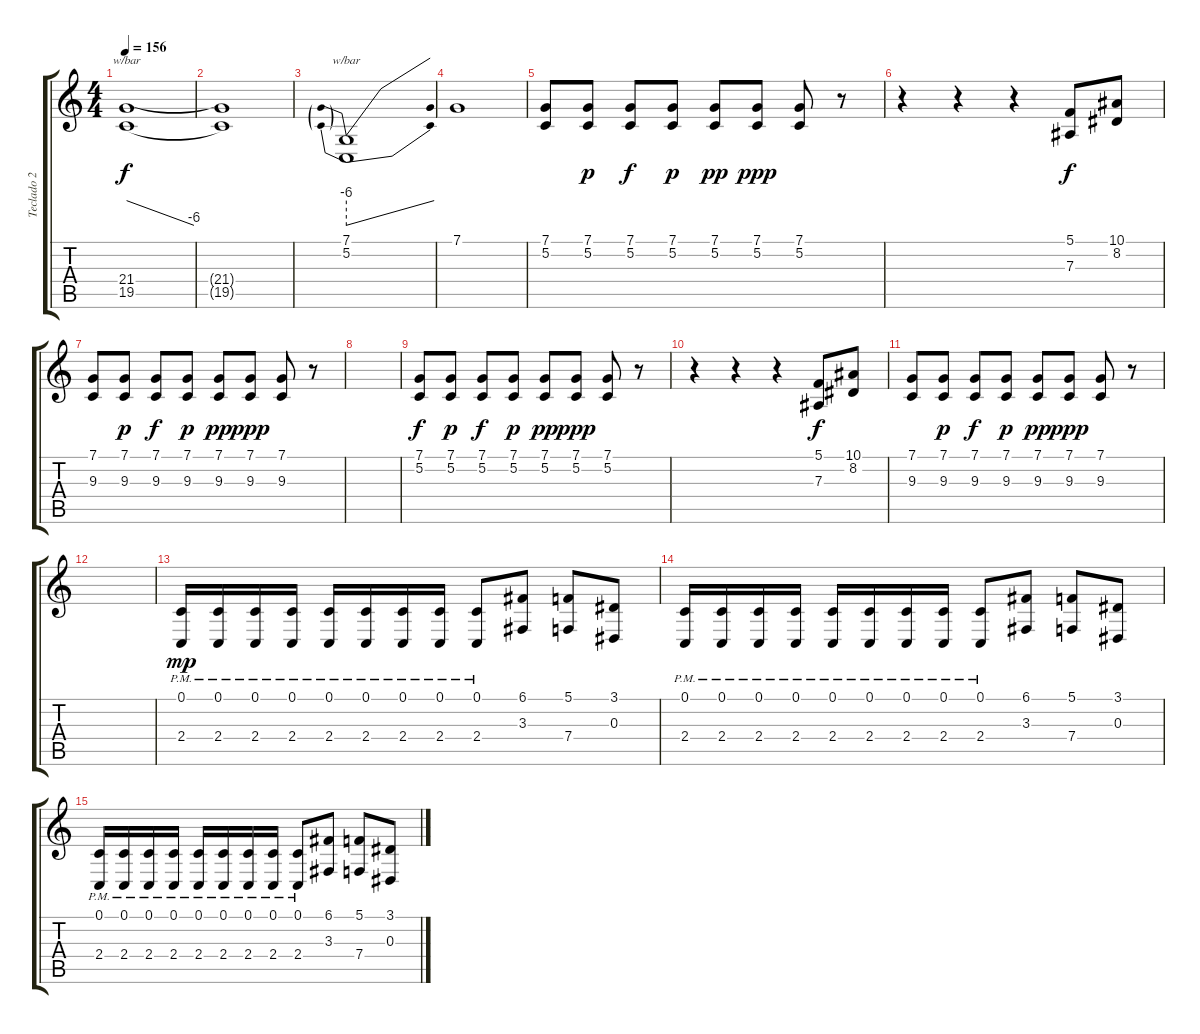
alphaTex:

\track ("Teclado 2" "Teclado 2") {instrument recorder}
\staff {score tabs}
\tuning (C4 G3 Eb3 Bb2 F2 C2) {hide}
\ts (4 4)
\tempo 156
\clef g2
\ks c
(21.4 19.5).1{tbe (dive default 0 0 60 -24) dy f volume 7 instrument pad6metallic} |
(21.4{t} 19.5{t}).1 |
(7.1 5.2).1{tbe (predivedive default 0 -24 60 0)} |
7.1.1{volume 5 instrument pad4choir} |
(7.1 5.2).8{volume 10 instrument lead2sawtooth} (7.1 5.2).8{dy p} (7.1 5.2).8{dy f} (7.1 5.2).8{dy p} (7.1 5.2).8{dy pp} (7.1 5.2).8{dy ppp} (7.1 5.2).8{volume 7} r.8 |
r.4 r.4 r.4 (5.1 7.3).8{dy f volume 12} (10.1 8.2).8 |
(7.1 9.3).8{volume 12 instrument lead2sawtooth} (7.1 9.3).8{dy p} (7.1 9.3).8{dy f} (7.1 9.3).8{dy p} (7.1 9.3).8{dy pp} (7.1 9.3).8{dy ppp} (7.1 9.3).8{volume 7} r.8 |
|
(7.1 5.2).8{dy f volume 10 instrument lead2sawtooth} (7.1 5.2).8{dy p} (7.1 5.2).8{dy f} (7.1 5.2).8{dy p} (7.1 5.2).8{dy pp} (7.1 5.2).8{dy ppp} (7.1 5.2).8{volume 7} r.8 |
r.4 r.4 r.4 (5.1 7.3).8{dy f volume 12} (10.1 8.2).8 |
(7.1 9.3).8{volume 12 instrument lead2sawtooth} (7.1 9.3).8{dy p} (7.1 9.3).8{dy f} (7.1 9.3).8{dy p} (7.1 9.3).8{dy pp} (7.1 9.3).8{dy ppp} (7.1 9.3).8{volume 7} r.8 |
|
(0.1 2.4{pm}).16{dy mp volume 13} (0.1 2.4{pm}).16 (0.1 2.4{pm}).16 (0.1 2.4{pm}).16 (0.1 2.4{pm}).16 (0.1 2.4{pm}).16 (0.1 2.4{pm}).16 (0.1 2.4{pm}).16 (0.1 2.4{pm}).8 (6.1 3.3).8 (5.1 7.4).8 (3.1 0.3).8 |
(0.1 2.4{pm}).16 (0.1 2.4{pm}).16 (0.1 2.4{pm}).16 (0.1 2.4{pm}).16 (0.1 2.4{pm}).16 (0.1 2.4{pm}).16 (0.1 2.4{pm}).16 (0.1 2.4{pm}).16 (0.1 2.4{pm}).8 (6.1 3.3).8 (5.1 7.4).8 (3.1 0.3).8 |
(0.1 2.4{pm}).16 (0.1 2.4{pm}).16 (0.1 2.4{pm}).16 (0.1 2.4{pm}).16 (0.1 2.4{pm}).16 (0.1 2.4{pm}).16 (0.1 2.4{pm}).16 (0.1 2.4{pm}).16 (0.1 2.4{pm}).8 (6.1 3.3).8 (5.1 7.4).8 (3.1 0.3).8
